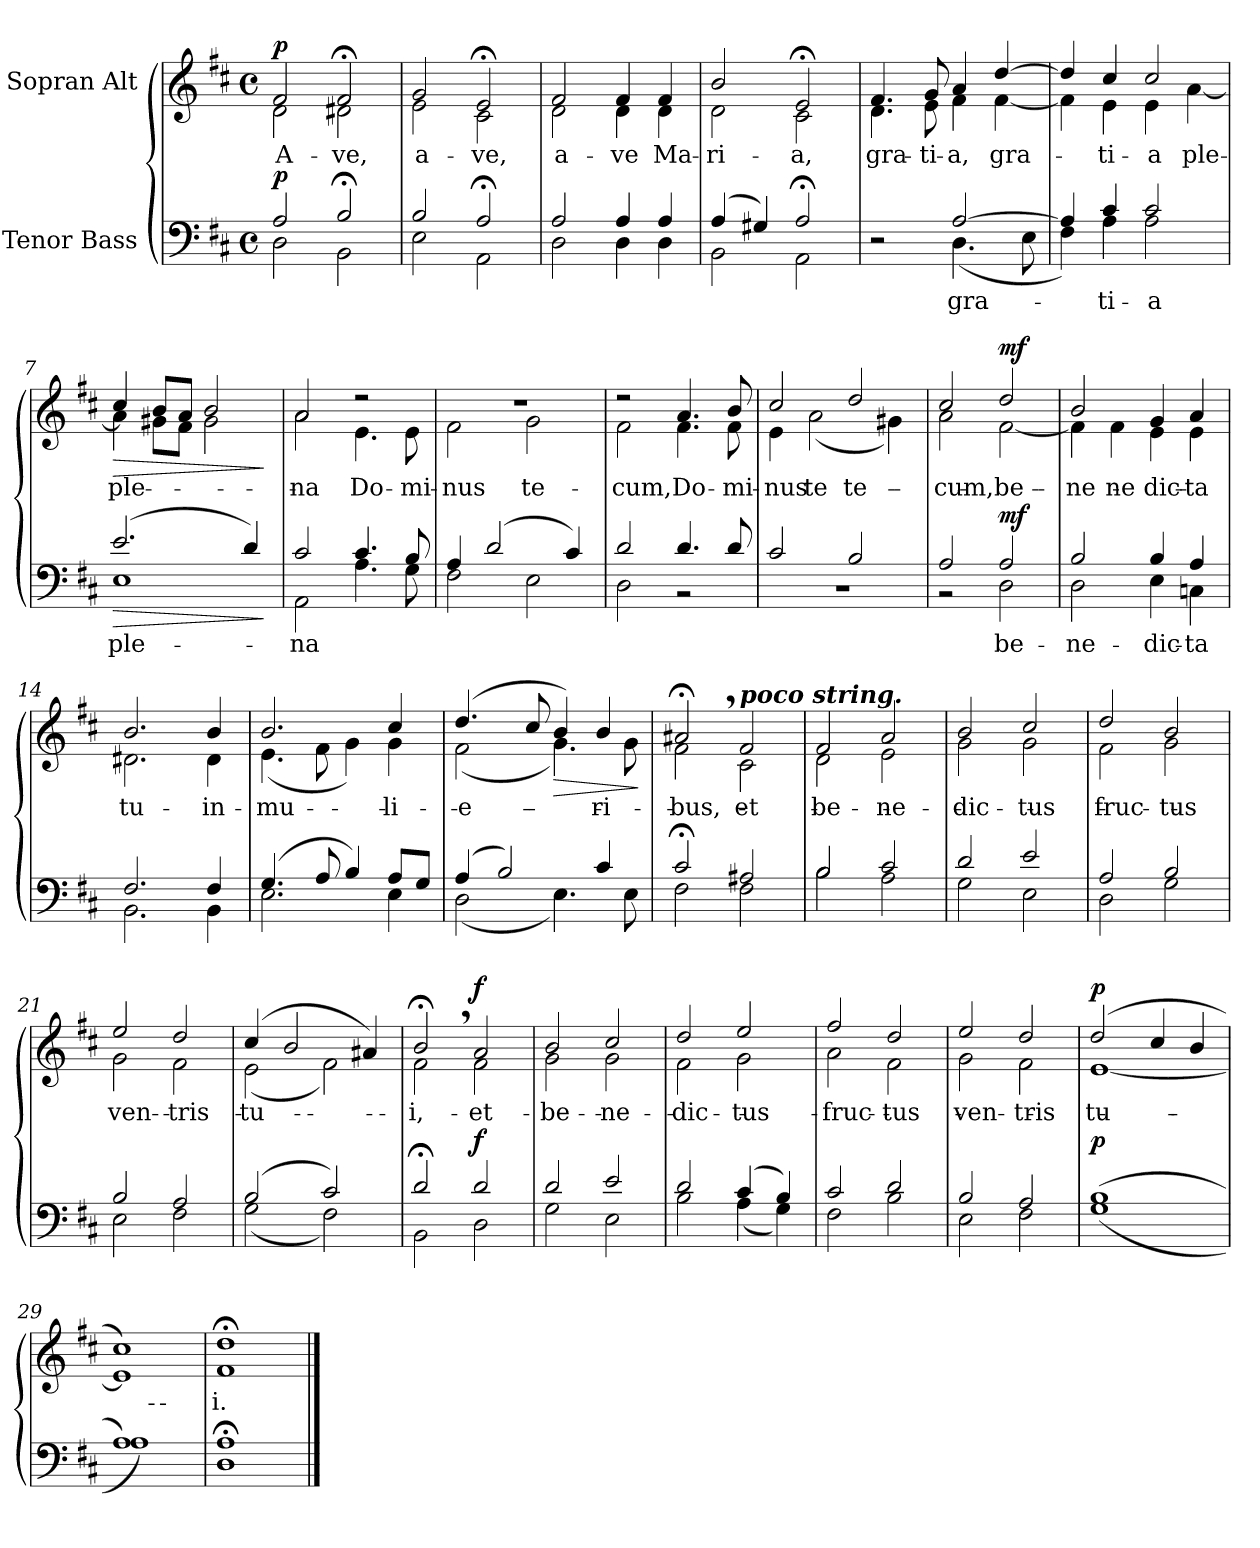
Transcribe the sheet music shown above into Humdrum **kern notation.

**kern	**text	**dynam	**kern	**text	**dynam
*part2	*part2	*part2	*part1	*part1	*part1
*staff2	*staff2	*staff2	*staff1	*staff1	*staff1
*I"Tenor Bass	*	*	*I"Sopran Alt	*	*
*clefF4	*	*	*clefG2	*	*
*k[f#c#]	*	*	*k[f#c#]	*	*
*M4/4	*	*	*M4/4	*	*
*met(c)	*	*	*met(c)	*	*
=1	=1	=1	=1	=1	=1
*^	*	*	*	*	*
!	!	!	!LO:DY:a	!	!LO:LY:b	!LO:DY:a
*	*	*	*	*^	*	*
2A/	2D\	.	p	2f#/	2d\	A-	p
!	!	!	!	!	!	!LO:LY:b	!
2B;</	2BB\	.	.	2f#;</	2d#X\	-ve,	.
=2	=2	=2	=2	=2	=2	=2	=2
!	!	!	!	!	!	!LO:LY:b	!
2B/	2E\	.	.	2g/	2e\	a-	.
!	!	!	!	!	!	!LO:LY:b	!
2A;</	2AA\	.	.	2e;</	2c#\	-ve,	.
=3	=3	=3	=3	=3	=3	=3	=3
!	!	!	!	!	!	!LO:LY:b	!
2A/	2D\	.	.	2f#/	2d\	a-	.
!	!	!	!	!	!	!LO:LY:b	!
4A/	4D\	.	.	4f#/	4d\	-ve	.
!	!	!	!	!	!	!LO:LY:b	!
4A/	4D\	.	.	4f#/	4d\	Ma-	.
=4	=4	=4	=4	=4	=4	=4	=4
!	!	!	!	!	!	!LO:LY:b	!
(4A/	2BB\	.	.	2b/	2d\	-ri-	.
4G#X/)	.	.	.	.	.	.	.
!	!	!	!	!	!	!LO:LY:b	!
2A;</	2AA\	.	.	2e;</	2c#\	-a,	.
!!LO:LB:g=z	!!
=5	=5	=5	=5	=5	=5	=5	=5
!	!	!	!	!	!	!LO:LY:b	!
2r	2ryy	.	.	4.f#/	4.d\	gra-	.
!	!	!	!	!	!	!LO:LY:b	!
.	.	.	.	8g/	8e\	-ti-	.
!	!	!LO:LY:b	!	!	!	!LO:LY:b	!
[2A/	(4.D\	gra-	.	4a/	4f#\	-a,	.
!	!	!	!	!	!	!LO:LY:b	!
.	.	.	.	[4dd/	[4f#\	gra-	.
.	8E\	.	.	.	.	.	.
=6	=6	=6	=6	=6	=6	=6	=6
4A/]	4F#\)	.	.	4dd/]	4f#\]	.	.
!	!	!LO:LY:b	!	!	!	!LO:LY:b	!
4c#/	4A\	-ti-	.	4cc#/	4e\	-ti-	.
!	!	!LO:LY:b	!	!	!	!LO:LY:b	!
2c#/	2A\	-a	.	2cc#/	4e\	-a	.
!	!	!	!	!	!	!LO:LY:b	!
.	.	.	.	.	[4a\	ple-	.
=7	=7	=7	=7	=7	=7	=7	=7
!	!	!LO:LY:b	!LO:HP:b	!	!	!LO:LY:b	!LO:HP:b
(2.e/	1E	ple-	>	4cc#/	4a\]	ple-	>
.	.	.	.	8b/L	8g#X\L	.	.
.	.	.	.	8a/J	8f#\J	.	.
.	.	.	.	2b/	2g#\	.	.
4d/)	.	.	.	.	.	.	.
*v	*v	*	*	*	*	*	*
*	*	*	*v	*v	*	*
.	.	]	.	.	]
=8	=8	=8	=8	=8	=8
!	!LO:LY:b	!	!	!LO:LY:b	!
*^	*	*	*^	*	*
!	!	!	!	!	!	!LO:LY:b	!
2c#/	2AA\	-na	.	2a/	2a\	-na	.
!	!	!	!	!	!	!LO:LY:b	!
4.c#/	4.A\	.	.	2r	4.e\	Do-	.
!	!	!	!	!	!	!LO:LY:b	!
8B/	8G\	.	.	.	8e\	-mi-	.
=9	=9	=9	=9	=9	=9	=9	=9
!	!	!	!	!	!	!LO:LY:b	!
4A/	2F#\	.	.	1r	2f#\	-nus	.
(2d/	.	.	.	.	.	.	.
!	!	!	!	!	!	!LO:LY:b	!
.	2E\	.	.	.	2g\	te-	.
4c#/)	.	.	.	.	.	.	.
=10	=10	=10	=10	=10	=10	=10	=10
!	!	!	!	!	!	!LO:LY:b	!
2d/	2D\	.	.	2r	2f#\	-cum,	.
!	!	!	!	!	!	!LO:LY:b	!
4.d/	2r	.	.	4.a/	4.f#\	Do-	.
!	!	!	!	!	!	!LO:LY:b	!
8d/	.	.	.	8b/	8f#\	-mi-	.
!!LO:LB:g=z	!!
=11	=11	=11	=11	=11	=11	=11	=11
!	!	!	!	!	!	!LO:LY:b	!
2c#/	1r	.	.	2cc#/	4e\	-nus	.
!	!	!	!	!	!	!LO:LY:b	!
.	.	.	.	.	(2a\	te-	.
!	!	!	!	!	!	!LO:LY:b	!
2B/	.	.	.	2dd/	.	te-	.
.	.	.	.	.	4g#X\)	.	.
=12	=12	=12	=12	=12	=12	=12	=12
!	!	!	!	!	!	!LO:LY:b	!
!	!	!	!	!	!	!LO:LY:b	!
2A/	2r	.	.	2cc#/	2a\	-cum,	.
!	!	!LO:LY:b	!	!	!	!LO:LY:b	!
!	!	!	!LO:DY:a	!	!	!LO:LY:b	!LO:DY:a
2A/	2D\	be-	mf	2dd/	[2f#\	be-	mf
=13	=13	=13	=13	=13	=13	=13	=13
!	!	!LO:LY:b	!	!	!	!LO:LY:b	!
2B/	2D\	-ne-	.	2b/	4f#\]	-ne-	.
!	!	!	!	!	!	!LO:LY:b	!
.	.	.	.	.	4f#\	-ne-	.
!	!	!LO:LY:b	!	!	!	!LO:LY:b	!
!	!	!	!	!	!	!LO:LY:b	!
4B/	4E\	-dic-	.	4g/	4e\	-dic-	.
!	!	!LO:LY:b	!	!	!	!LO:LY:b	!
!	!	!	!	!	!	!LO:LY:b	!
4A/	4Cn\	-ta	.	4a/	4e\	-ta	.
=14	=14	=14	=14	=14	=14	=14	=14
!	!	!	!	!	!	!LO:LY:b	!
2.F#/	2.BB\	.	.	2.b/	2.d#X\	tu	.
!	!	!	!	!	!	!LO:LY:b	!
4F#/	4BB\	.	.	4b/	4d#\	in	.
=15	=15	=15	=15	=15	=15	=15	=15
!	!	!	!	!	!	!LO:LY:b	!
(4.G/	2.E\	.	.	2.b/	(4.e\	mu-	.
8A/	.	.	.	.	8f#\	.	.
4B/)	.	.	.	.	4g\)	.	.
!	!	!	!	!	!	!LO:LY:b	!
8A/L	4E\	.	.	4cc#/	4g\	-li-	.
8G/J	.	.	.	.	.	.	.
=16	=16	=16	=16	=16	=16	=16	=16
!	!	!	!	!	!	!LO:LY:b	!
(4A/	(2D\	.	.	(4.dd/	(2f#\	-e-	.
2B/)	.	.	.	.	.	.	.
.	.	.	.	8cc#/	.	.	.
!	!	!	!	!	!	!	!LO:HP:b
.	4.E\)	.	.	4b/)	4.g\)	.	>
!	!	!	!	!	!	!LO:LY:b	!
4c#/	.	.	.	4b/	.	-ri-	.
.	8E\	.	.	.	8g\	.	.
*v	*v	*	*	*	*	*	*
*	*	*	*v	*v	*	*
.	.	.	.	.	]
!!LO:LB:g=z
=17	=17	=17	=17	=17	=17
*^	*	*	*	*	*
!	!	!	!	!	!LO:LY:b	!
*	*	*	*	*^	*	*
2c#;</	2F#\	.	.	2a#X;<,/	2f#\	-bus,	.
!	!	!	!	!LO:TX:a:Bi:t=poco string.	!	!	!
!	!	!	!	!	!	!LO:LY:b	!
2A#X/	2F#\	.	.	2f#/	2c#\	et	.
=18	=18	=18	=18	=18	=18	=18	=18
!	!	!	!	!	!	!LO:LY:b	!
2B/	2B\	.	.	2f#/	2d\	be-	.
!	!	!	!	!	!	!LO:LY:b	!
2c#/	2A\	.	.	2a/	2e\	-ne-	.
=19	=19	=19	=19	=19	=19	=19	=19
!	!	!	!	!	!	!LO:LY:b	!
2d/	2G\	.	.	2b/	2g\	-dic-	.
!	!	!	!	!	!	!LO:LY:b	!
2e/	2E\	.	.	2cc#/	2g\	-tus	.
=20	=20	=20	=20	=20	=20	=20	=20
!	!	!	!	!	!	!LO:LY:b	!
2A/	2D\	.	.	2dd/	2f#\	fruc-	.
!	!	!	!	!	!	!LO:LY:b	!
2B/	2G\	.	.	2b/	2g\	-tus	.
=21	=21	=21	=21	=21	=21	=21	=21
!	!	!	!	!	!	!LO:LY:b	!
2B/	2E\	.	.	2ee/	2g\	ven-	.
!	!	!	!	!	!	!LO:LY:b	!
2A/	2F#\	.	.	2dd/	2f#\	-tris	.
=22	=22	=22	=22	=22	=22	=22	=22
!	!	!	!	!	!	!LO:LY:b	!
(2B/	(2G\	.	.	(4cc#/	(2e\	tu-	.
.	.	.	.	2b/	.	.	.
2c#/)	2F#\)	.	.	.	2f#\)	.	.
.	.	.	.	4a#X/)	.	.	.
=23	=23	=23	=23	=23	=23	=23	=23
!	!	!	!	!	!	!LO:LY:b	!
2d;</	2BB\	.	.	2b;<,/	2f#\	-i,	.
!	!	!	!LO:DY:a	!	!	!LO:LY:b	!LO:DY:a
2d/	2D\	.	f	2a/	2f#\	et	f
!!LO:LB:g=z	!!
=24	=24	=24	=24	=24	=24	=24	=24
!	!	!	!	!	!	!LO:LY:b	!
2d/	2G\	.	.	2b/	2g\	be-	.
!	!	!	!	!	!	!LO:LY:b	!
2e/	2E\	.	.	2cc#/	2g\	-ne-	.
=25	=25	=25	=25	=25	=25	=25	=25
!	!	!	!	!	!	!LO:LY:b	!
2d/	2B\	.	.	2dd/	2f#\	-dic-	.
!	!	!	!	!	!	!LO:LY:b	!
(4c#/	(4A\	.	.	2ee/	2g\	-tus	.
4B/)	4G\)	.	.	.	.	.	.
=26	=26	=26	=26	=26	=26	=26	=26
!	!	!	!	!	!	!LO:LY:b	!
2c#/	2F#\	.	.	2ff#/	2a\	fruc-	.
!	!	!	!	!	!	!LO:LY:b	!
2d/	2B\	.	.	2dd/	2f#\	-tus	.
=27	=27	=27	=27	=27	=27	=27	=27
!	!	!	!	!	!	!LO:LY:b	!
2B/	2E\	.	.	2ee/	2g\	ven-	.
!	!	!	!	!	!	!LO:LY:b	!
2A/	2F#\	.	.	2dd/	2f#\	-tris	.
=28	=28	=28	=28	=28	=28	=28	=28
!	!	!	!LO:DY:a	!	!	!LO:LY:b	!LO:DY:a
(1B	(1G	.	p	(2dd/	[1e	tu-	p
.	.	.	.	4cc#/	.	.	.
.	.	.	.	4b/	.	.	.
=29	=29	=29	=29	=29	=29	=29	=29
1A)	1A)	.	.	1cc#)	1e]	.	.
=30	=30	=30	=30	=30	=30	=30	=30
!	!	!	!	!	!	!LO:LY:b	!
1A;<	1D	.	.	1dd;<	1f#	-i.	.
*v	*v	*	*	*	*	*	*
*	*	*	*v	*v	*	*
==	==	==	==	==	==
*-	*-	*-	*-	*-	*-
